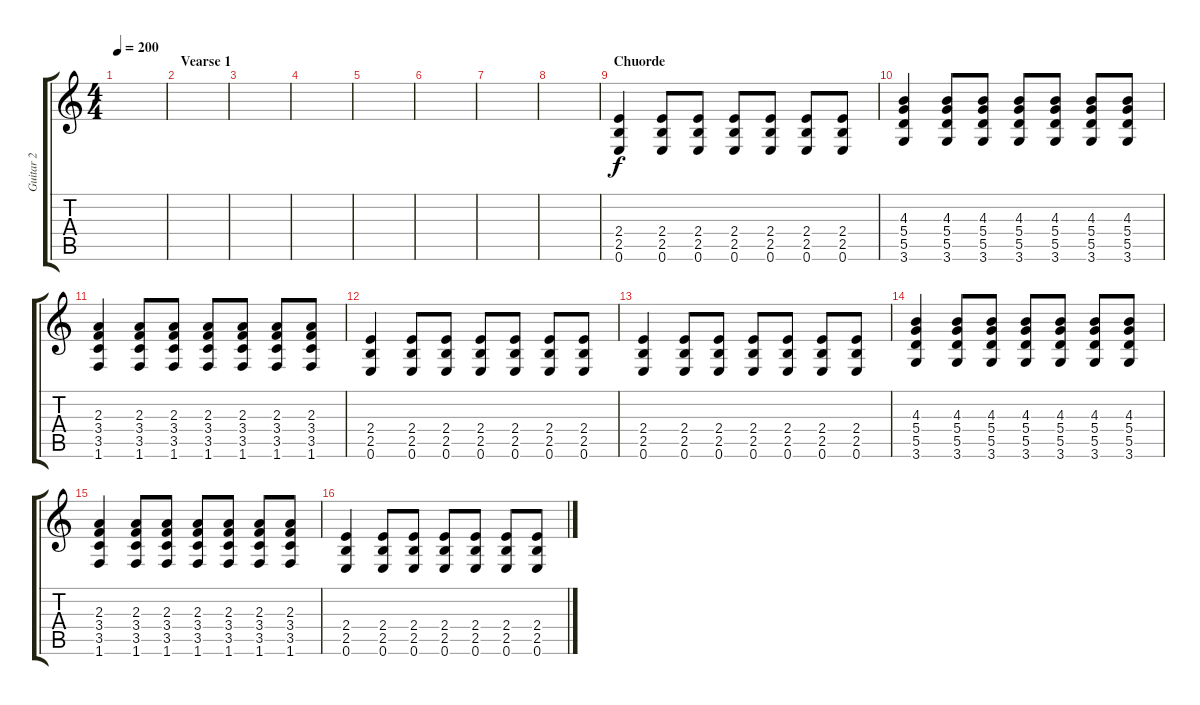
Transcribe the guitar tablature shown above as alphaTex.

\track ("Guitar 2" "Guitar 2") {instrument distortionguitar}
\staff {score tabs}
\tuning (E4 B3 G3 D3 A2 E2) {hide}
\ts (4 4)
\tempo 200
\clef g2
\ks c
|
\section ("" "Vearse 1")
|
|
|
|
|
|
|
\section ("" "Chuorde ")
(2.4 2.5 0.6).4 (2.4 2.5 0.6).8 (2.4 2.5 0.6).8 (2.4 2.5 0.6).8 (2.4 2.5 0.6).8 (2.4 2.5 0.6).8 (2.4 2.5 0.6).8 |
(4.3 5.4 5.5 3.6).4 (4.3 5.4 5.5 3.6).8 (4.3 5.4 5.5 3.6).8 (4.3 5.4 5.5 3.6).8 (4.3 5.4 5.5 3.6).8 (4.3 5.4 5.5 3.6).8 (4.3 5.4 5.5 3.6).8 |
(2.3 3.4 3.5 1.6).4 (2.3 3.4 3.5 1.6).8 (2.3 3.4 3.5 1.6).8 (2.3 3.4 3.5 1.6).8 (2.3 3.4 3.5 1.6).8 (2.3 3.4 3.5 1.6).8 (2.3 3.4 3.5 1.6).8 |
(2.4 2.5 0.6).4 (2.4 2.5 0.6).8 (2.4 2.5 0.6).8 (2.4 2.5 0.6).8 (2.4 2.5 0.6).8 (2.4 2.5 0.6).8 (2.4 2.5 0.6).8 |
(2.4 2.5 0.6).4 (2.4 2.5 0.6).8 (2.4 2.5 0.6).8 (2.4 2.5 0.6).8 (2.4 2.5 0.6).8 (2.4 2.5 0.6).8 (2.4 2.5 0.6).8 |
(4.3 5.4 5.5 3.6).4 (4.3 5.4 5.5 3.6).8 (4.3 5.4 5.5 3.6).8 (4.3 5.4 5.5 3.6).8 (4.3 5.4 5.5 3.6).8 (4.3 5.4 5.5 3.6).8 (4.3 5.4 5.5 3.6).8 |
(2.3 3.4 3.5 1.6).4 (2.3 3.4 3.5 1.6).8 (2.3 3.4 3.5 1.6).8 (2.3 3.4 3.5 1.6).8 (2.3 3.4 3.5 1.6).8 (2.3 3.4 3.5 1.6).8 (2.3 3.4 3.5 1.6).8 |
(2.4 2.5 0.6).4 (2.4 2.5 0.6).8 (2.4 2.5 0.6).8 (2.4 2.5 0.6).8 (2.4 2.5 0.6).8 (2.4 2.5 0.6).8 (2.4 2.5 0.6).8
